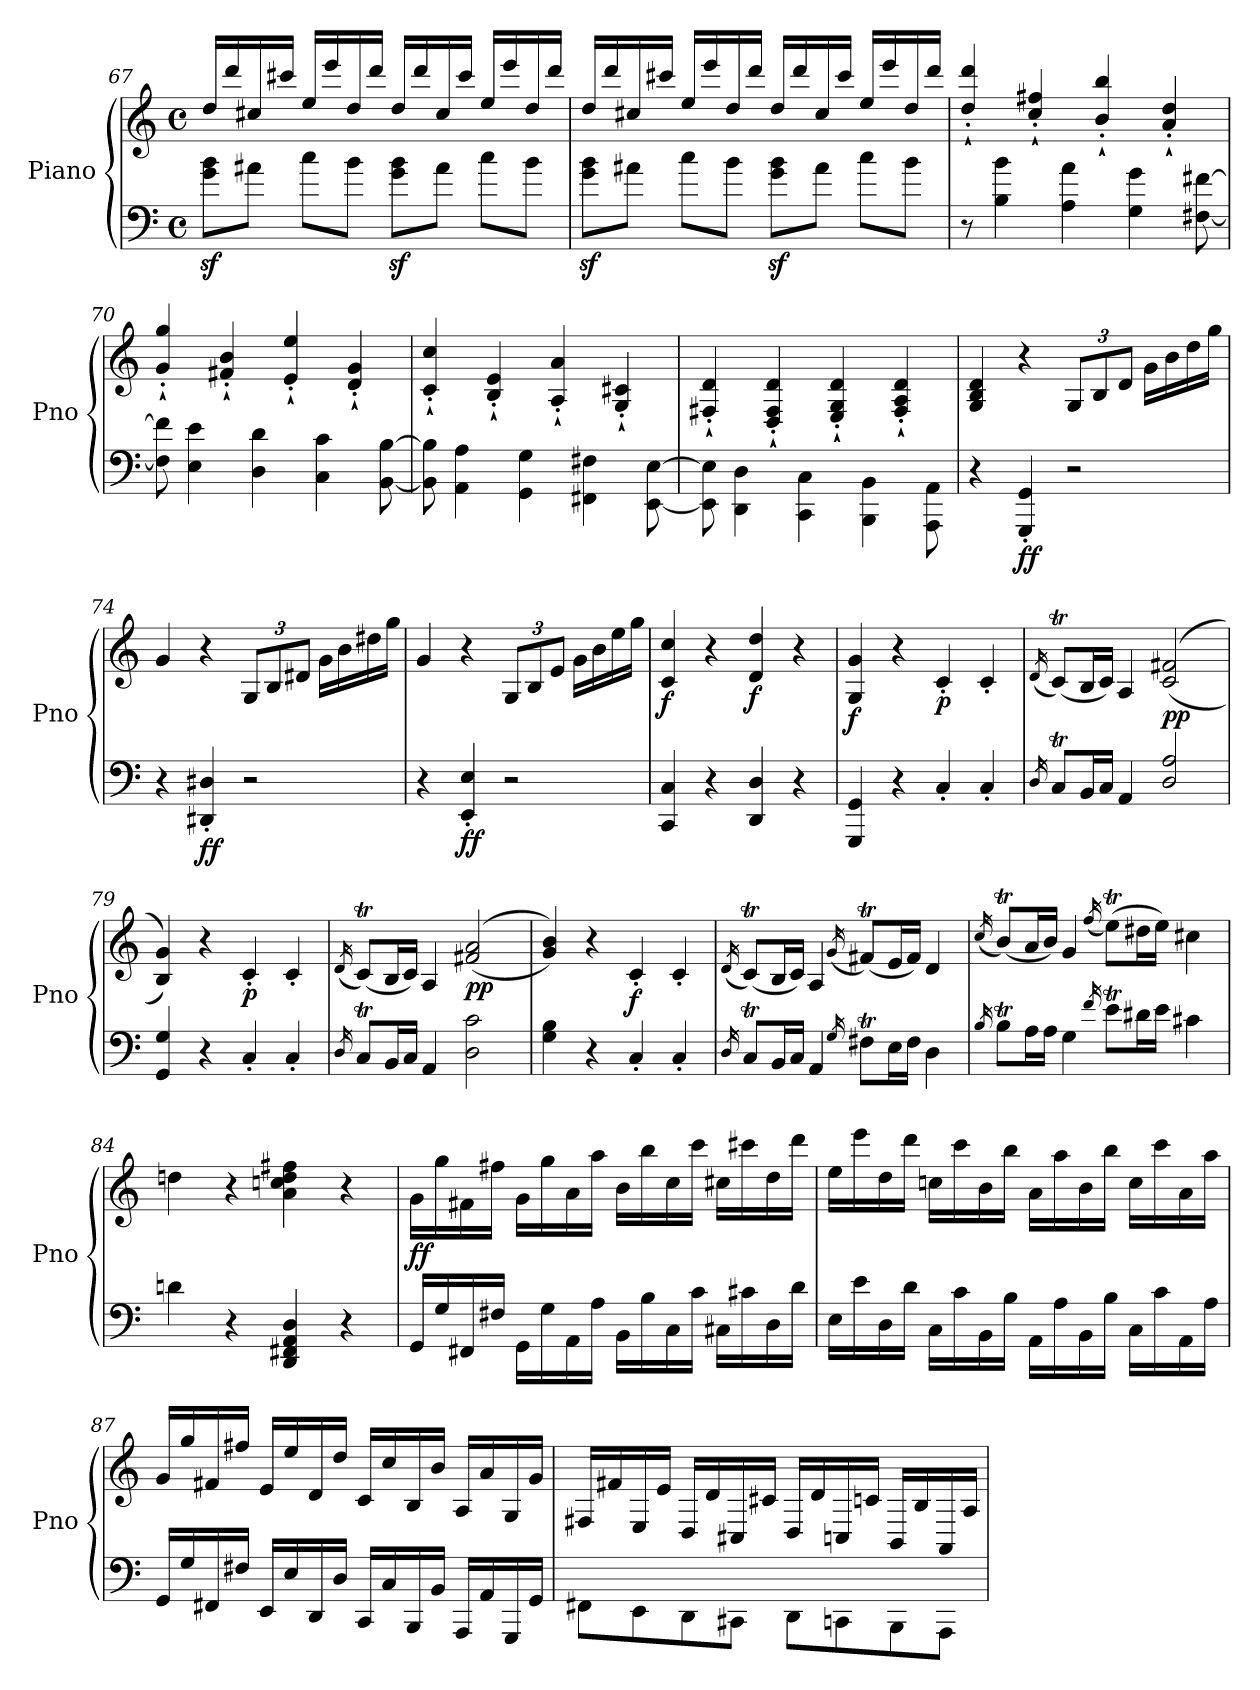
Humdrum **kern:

**kern	**kern	**dynam
*part1	*part1	*part1
*staff2	*staff1	*staff1/2
*I"Piano	*	*
*I'Pno	*	*
!!LO:LB:g=z
*clefF4	*clefG2	*
*k[]	*k[]	*
*M4/4	*M4/4	*
*met(c)	*met(c)	*
=67	=67	=67
8g\z> 8b\z>L	16dd/LL	.
.	16ddd/	.
8a#X\J	16cc#X/	.
.	16ccc#X/JJ	.
8cc\L	16ee/LL	.
.	16eee/	.
8b\J	16dd/	.
.	16ddd/JJ	.
8g\z> 8b\z>L	16dd/LL	.
.	16ddd/	.
8a#\J	16cc#/	.
.	16ccc#/JJ	.
8cc\L	16ee/LL	.
.	16eee/	.
8b\J	16dd/	.
.	16ddd/JJ	.
=68	=68	=68
8g\z> 8b\z>L	16dd/LL	.
.	16ddd/	.
8a#X\J	16cc#X/	.
.	16ccc#X/JJ	.
8cc\L	16ee/LL	.
.	16eee/	.
8b\J	16dd/	.
.	16ddd/JJ	.
8g\z> 8b\z>L	16dd/LL	.
.	16ddd/	.
8a#\J	16cc#/	.
.	16ccc#/JJ	.
8cc\L	16ee/LL	.
.	16eee/	.
8b\J	16dd/	.
.	16ddd/JJ	.
=69	=69	=69
8r	4dd/'` 4ddd/'`	.
4B\ 4b\	.	.
.	4cc/'` 4ff#X/'`	.
4A\ 4a\	.	.
.	4b/'` 4bb/'`	.
4G\ 4g\	.	.
.	4a/'` 4dd/'`	.
[8F#X\ [8f#X\	.	.
!!LO:LB:g=z
=70	=70	=70
8F#\] 8f#\]	4g/'` 4gg/'`	.
4E\ 4e\	.	.
.	4f#X/'` 4b/'`	.
4D\ 4d\	.	.
.	4e/'` 4ee/'`	.
4C\ 4c\	.	.
.	4d/'` 4g/'`	.
[8BB\ [8B\	.	.
=71	=71	=71
8BB\] 8B\]	4c/'` 4cc/'`	.
4AA\ 4A\	.	.
.	4B/'` 4e/'`	.
4GG\ 4G\	.	.
.	4A/'` 4a/'`	.
4FF#X\ 4F#X\	.	.
.	4G/'` 4c#X/'`	.
[8EE\ [8E\	.	.
=72	=72	=72
8EE\] 8E\]	4F#X/'` 4d/'`	.
4DD\ 4D\	.	.
.	4D/'` 4F#/'` 4d/'`	.
4CC\ 4C\	.	.
.	4E/'` 4G/'` 4d/'`	.
4BBB\ 4BB\	.	.
.	4F#/'` 4A/'` 4d/'`	.
8AAA\ 8AA\	.	.
=73	=73	=73
4r	4G/ 4B/ 4d/	.
!	!	!LO:DY:b=2
4GGG/' 4GG/'	4r	ff
*	*Xbrackettup	*
2r	12G/L	.
.	12B/	.
.	12d/J	.
.	16g\LL	.
.	16b\	.
.	16dd\	.
.	16gg\JJ	.
!!LO:LB:g=z
=74	=74	=74
4r	4g/	.
!	!	!LO:DY:b=2
4DD#X/' 4D#X/'	4r	ff
2r	12G/L	.
.	12B/	.
.	12d#X/J	.
.	16g\LL	.
.	16b\	.
.	16dd#X\	.
.	16gg\JJ	.
=75	=75	=75
4r	4g/	.
!	!	!LO:DY:b=2
4EE/' 4E/'	4r	ff
2r	12G/L	.
.	12B/	.
.	12e/J	.
.	16g\LL	.
.	16b\	.
.	16ee\	.
.	16gg\JJ	.
=76	=76	=76
!	!	!LO:DY:b
4CC/ 4C/	4c/ 4cc/	f
4r	4r	.
!	!	!LO:DY:b
4DD/ 4D/	4d/ 4dd/	f
4r	4r	.
=77	=77	=77
!	!	!LO:DY:b
4GGG/ 4GG/	4G/ 4g/	f
4r	4r	.
!	!	!LO:DY:b
4C'/	4c'/	p
4C'/	4c'/	.
=78	=78	=78
16qD/	(<16qd/	.
8CT/L	(>8cT/L)	.
16BB/L	16B/L	.
16C/JJ	16c/JJ)	.
4AA/	4A/	.
!	!	!LO:DY:b
2D/ 2A/	(>(>2c/ 2f#X/	pp
=79	=79	=79
4GG/ 4G/	4B/ 4g/))	.
4r	4r	.
!	!	!LO:DY:b
4C'/	4c'/	p
4C'/	4c'/	.
!!LO:PB:g=z
=80	=80	=80
16qD/	(<16qd/	.
8CT/L	(>8cT/L)	.
16BB/L	16B/L	.
16C/JJ	16c/JJ)	.
4AA/	4A/	.
!	!	!LO:DY:b
2D\ 2c\	(>(>2f#X/ 2a/	pp
=81	=81	=81
4G\ 4B\	4g/ 4b/))	.
4r	4r	.
!	!	!LO:DY:b
4C'/	4c'/	f
4C'/	4c'/	.
=82	=82	=82
16qD/	(<16qd/	.
8CT/L	(>8cT/L)	.
16BB/L	16B/L	.
16C/JJ	16c/JJ)	.
4AA/	4A/	.
16qG/	(<16qg/	.
8F#Xt\L	(>8f#Xt/L)	.
16E\L	16e/L	.
16F#\JJ	16f#/JJ)	.
4D\	4d/	.
=83	=83	=83
16qB/	(<16qcc/	.
8Bt\L	(>8bt/L)	.
16A\L	16a/L	.
16A\JJ	16b/JJ)	.
4G\	4g/	.
16qf/	(<16qff/	.
8et\L	(<8eet\L)	.
16d#X\L	16dd#X\L	.
16e\JJ	16ee\JJ)	.
4c#X\	4cc#X\	.
=84	=84	=84
4dn\	4ddn\	.
4r	4r	.
4DD/ 4FF#X/ 4AA/ 4D/	4a\ 4ccn\ 4dd\ 4ff#X\	.
4r	4r	.
!!LO:LB:g=z
=85	=85	=85
!	!	!LO:DY:b
16GG/LL	16g\LL	ff
16G/	16gg\	.
16FF#X/	16f#X\	.
16F#X/JJ	16ff#X\JJ	.
16GG\LL	16g\LL	.
16G\	16gg\	.
16AA\	16a\	.
16A\JJ	16aa\JJ	.
16BB\LL	16b\LL	.
16B\	16bb\	.
16C\	16cc\	.
16c\JJ	16ccc\JJ	.
16C#X\LL	16cc#X\LL	.
16c#X\	16ccc#X\	.
16D\	16dd\	.
16d\JJ	16ddd\JJ	.
=86	=86	=86
16E\LL	16ee\LL	.
16e\	16eee\	.
16D\	16dd\	.
16d\JJ	16ddd\JJ	.
16C\LL	16ccn\LL	.
16c\	16ccc\	.
16BB\	16b\	.
16B\JJ	16bb\JJ	.
16AA\LL	16a\LL	.
16A\	16aa\	.
16BB\	16b\	.
16B\JJ	16bb\JJ	.
16C\LL	16cc\LL	.
16c\	16ccc\	.
16AA\	16a\	.
16A\JJ	16aa\JJ	.
!!LO:LB:g=z
=87	=87	=87
16GG/LL	16g/LL	.
16G/	16gg/	.
16FF#X/	16f#X/	.
16F#X/JJ	16ff#X/JJ	.
16EE/LL	16e/LL	.
16E/	16ee/	.
16DD/	16d/	.
16D/JJ	16dd/JJ	.
16CC/LL	16c/LL	.
16C/	16cc/	.
16BBB/	16B/	.
16BB/JJ	16b/JJ	.
16AAA/LL	16A/LL	.
16AA/	16a/	.
16GGG/	16G/	.
16GG/JJ	16g/JJ	.
=88	=88	=88
8FF#X\L	16F#X/LL	.
.	16f#X/	.
8EE\	16E/	.
.	16e/JJ	.
8DD\	16D/LL	.
.	16d/	.
8CC#X\J	16C#X/	.
.	16c#X/JJ	.
8DD\L	16D/LL	.
.	16d/	.
8CCn\	16Cn/	.
.	16cn/JJ	.
8BBB\	16BB/LL	.
.	16B/	.
8AAA\J	16AA/	.
.	16A/JJ	.
=	=	=
*-	*-	*-
